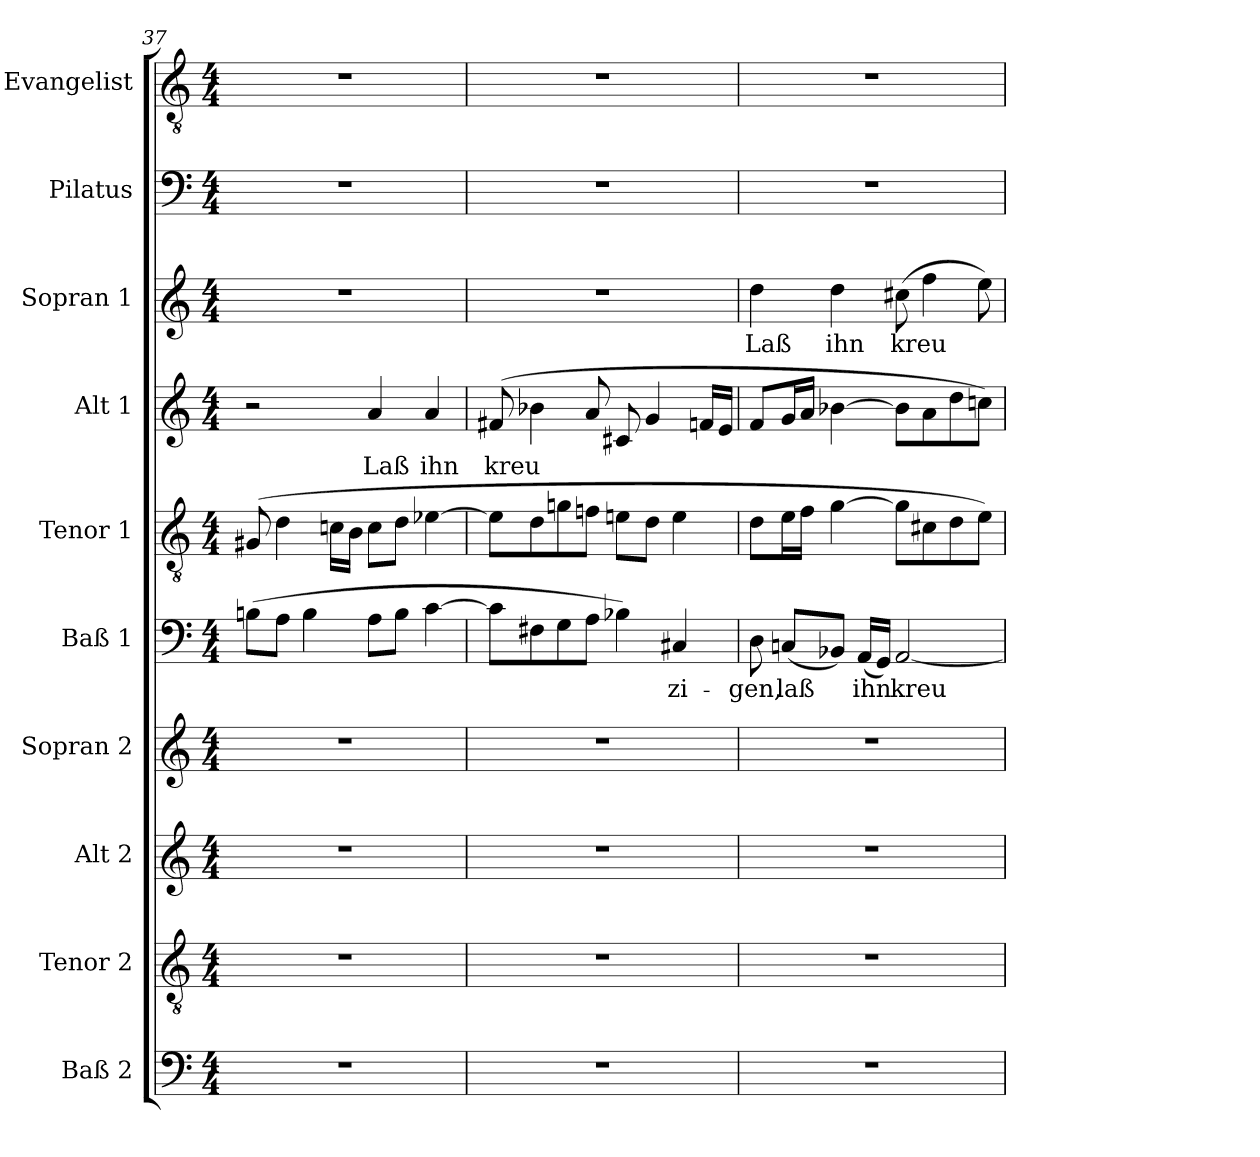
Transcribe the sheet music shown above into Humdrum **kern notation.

**kern	**kern	**kern	**kern	**kern	**text	**kern	**kern	**text	**kern	**text	**kern	**kern
*part10	*part9	*part8	*part7	*part6	*part6	*part5	*part4	*part4	*part3	*part3	*part2	*part1
*staff10	*staff9	*staff8	*staff7	*staff6	*staff6	*staff5	*staff4	*staff4	*staff3	*staff3	*staff2	*staff1
*I"Baß 2	*I"Tenor 2	*I"Alt 2	*I"Sopran 2	*I"Baß 1	*	*I"Tenor 1	*I"Alt 1	*	*I"Sopran 1	*	*I"Pilatus	*I"Evangelist
*I'B 2	*I'T 2	*I'A 2	*I'S 2	*I'B 1	*	*I'T 1	*I'A 1	*	*I'S 1	*	*I'Pil.	*I'Ev.
!!LO:LB:g=z
*clefF4	*clefGv2	*clefG2	*clefG2	*clefF4	*	*clefGv2	*clefG2	*	*clefG2	*	*clefF4	*clefGv2
*k[]	*k[]	*k[]	*k[]	*k[]	*	*k[]	*k[]	*	*k[]	*	*k[]	*k[]
*C:	*C:	*C:	*C:	*C:	*	*C:	*C:	*	*C:	*	*C:	*C:
*M4/4	*M4/4	*M4/4	*M4/4	*M4/4	*	*M4/4	*M4/4	*	*M4/4	*	*M4/4	*M4/4
=37	=37	=37	=37	=37	=37	=37	=37	=37	=37	=37	=37	=37
1r	1r	1r	1r	(>8Bn\L	.	(>8G#X/	2r	.	1r	.	1r	1r
.	.	.	.	8A\J	.	4d\	.	.	.	.	.	.
.	.	.	.	4B\	.	.	.	.	.	.	.	.
.	.	.	.	.	.	16cn\LL	.	.	.	.	.	.
.	.	.	.	.	.	16B\JJ	.	.	.	.	.	.
!	!	!	!	!	!	!	!	!LO:LY:b	!	!	!	!
.	.	.	.	8A\L	.	8c\L	4a/	Laß	.	.	.	.
.	.	.	.	8B\J	.	8d\J	.	.	.	.	.	.
!	!	!	!	!	!	!	!	!LO:LY:b	!	!	!	!
.	.	.	.	[4c\	.	[4e-X\	4a/	ihn	.	.	.	.
=38	=38	=38	=38	=38	=38	=38	=38	=38	=38	=38	=38	=38
!	!	!	!	!	!	!	!	!LO:LY:b	!	!	!	!
1r	1r	1r	1r	8c\L]	.	8e-\L]	(>8f#X/	kreu	1r	.	1r	1r
.	.	.	.	8F#X\	.	8d\	4b-X\	.	.	.	.	.
.	.	.	.	8G\	.	8gn\	.	.	.	.	.	.
.	.	.	.	8A\J	.	8fn\J	8a/	.	.	.	.	.
.	.	.	.	4B-X\)	.	8en\L	8c#X/	.	.	.	.	.
.	.	.	.	.	.	8d\J	4g/	.	.	.	.	.
!	!	!	!	!	!LO:LY:b	!	!	!	!	!	!	!
.	.	.	.	4C#X/	zi-	4e\	.	.	.	.	.	.
.	.	.	.	.	.	.	16fn/LL	.	.	.	.	.
.	.	.	.	.	.	.	16e/JJ	.	.	.	.	.
=39	=39	=39	=39	=39	=39	=39	=39	=39	=39	=39	=39	=39
!	!	!	!	!	!LO:LY:b	!	!	!	!	!LO:LY:b	!	!
1r	1r	1r	1r	8D\	-gen,	8d\L	8f/L	.	4dd\	Laß	1r	1r
!	!	!	!	!	!LO:LY:b	!	!	!	!	!	!	!
.	.	.	.	(<8Cn/L	laß	16e\L	16g/L	.	.	.	.	.
.	.	.	.	.	.	16f\JJ	16a/JJ	.	.	.	.	.
!	!	!	!	!	!	!	!	!	!	!LO:LY:b	!	!
.	.	.	.	8BB-X/J)	.	[4g\	[4b-X\	.	4dd\	ihn	.	.
!	!	!	!	!	!LO:LY:b	!	!	!	!	!	!	!
.	.	.	.	(<16AA/LL	ihn	.	.	.	.	.	.	.
.	.	.	.	16GG/JJ)	.	.	.	.	.	.	.	.
!	!	!	!	!	!LO:LY:b	!	!	!	!	!LO:LY:b	!	!
.	.	.	.	[2AA/	kreu-	8g\L]	8b-\L]	.	(>8cc#X\	kreu	.	.
.	.	.	.	.	.	8c#X\	8a\	.	4ff\	.	.	.
.	.	.	.	.	.	8d\	8dd\	.	.	.	.	.
.	.	.	.	.	.	8e\J)	8ccn\J)	.	8ee\)	.	.	.
=	=	=	=	=	=	=	=	=	=	=	=	=
*-	*-	*-	*-	*-	*-	*-	*-	*-	*-	*-	*-	*-
